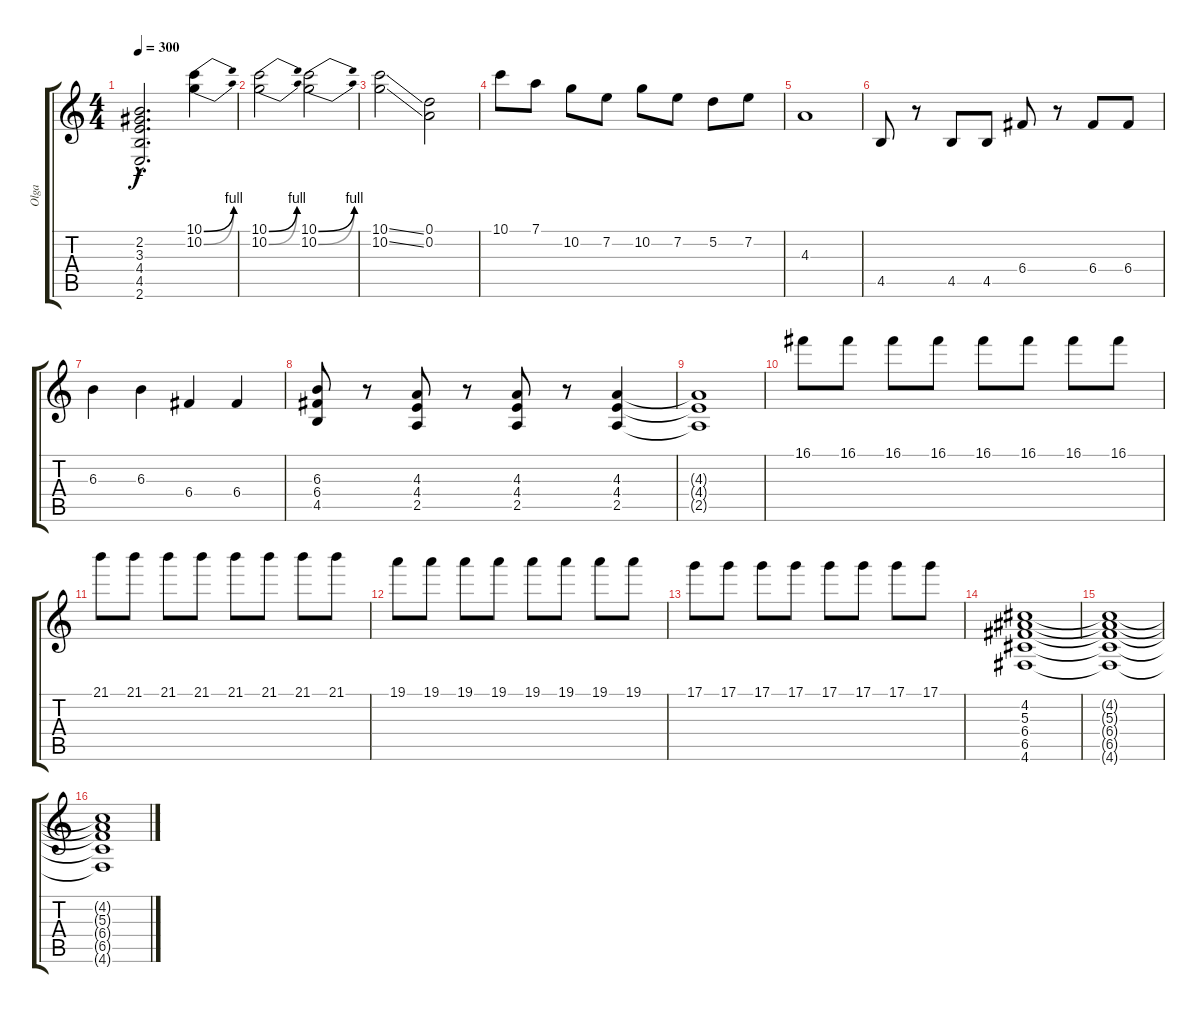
\track ("Olga" "Olga") {instrument overdrivenguitar}
\staff {score tabs}
\tuning (D4 A3 F3 C3 G2 D2) {hide}
\ts (4 4)
\tempo 300
\clef g2
\ks c
(2.2{hac t} 3.3{hac t} 4.4{hac t} 4.5{hac t} 2.6{hac t}).2{d dy f} (10.1{be (bend 0 0 60 4)} 10.2{be (bend 0 0 60 4)}).4 |
(10.1{be (bend 0 0 60 4)} 10.2{be (bend 0 0 60 4)}).2 (10.1{be (bend 0 0 60 4)} 10.2{be (bend 0 0 60 4)}).2 |
(10.1{ss} 10.2{ss}).2 (0.1 0.2).2 |
10.1.8 7.1.8 10.2.8 7.2.8 10.2.8 7.2.8 5.2.8 7.2.8 |
4.3.1 |
4.5.8 r.8 4.5.8 4.5.8 6.4.8 r.8 6.4.8 6.4.8 |
6.3.4 6.3.4 6.4.4 6.4.4 |
(6.3 6.4 4.5).8 r.8 (4.3 4.4 2.5).8 r.8 (4.3 4.4 2.5).8 r.8 (4.3 4.4 2.5).4 |
(4.3{t} 4.4{t} 2.5{t}).1 |
16.1.8 16.1.8 16.1.8 16.1.8 16.1.8 16.1.8 16.1.8 16.1.8 |
21.1.8 21.1.8 21.1.8 21.1.8 21.1.8 21.1.8 21.1.8 21.1.8 |
19.1.8 19.1.8 19.1.8 19.1.8 19.1.8 19.1.8 19.1.8 19.1.8 |
17.1.8 17.1.8 17.1.8 17.1.8 17.1.8 17.1.8 17.1.8 17.1.8 |
(4.2 5.3 6.4 6.5 4.6).1 |
(4.2{t} 5.3{t} 6.4{t} 6.5{t} 4.6{t}).1 |
(4.2{t} 5.3{t} 6.4{t} 6.5{t} 4.6{t}).1
